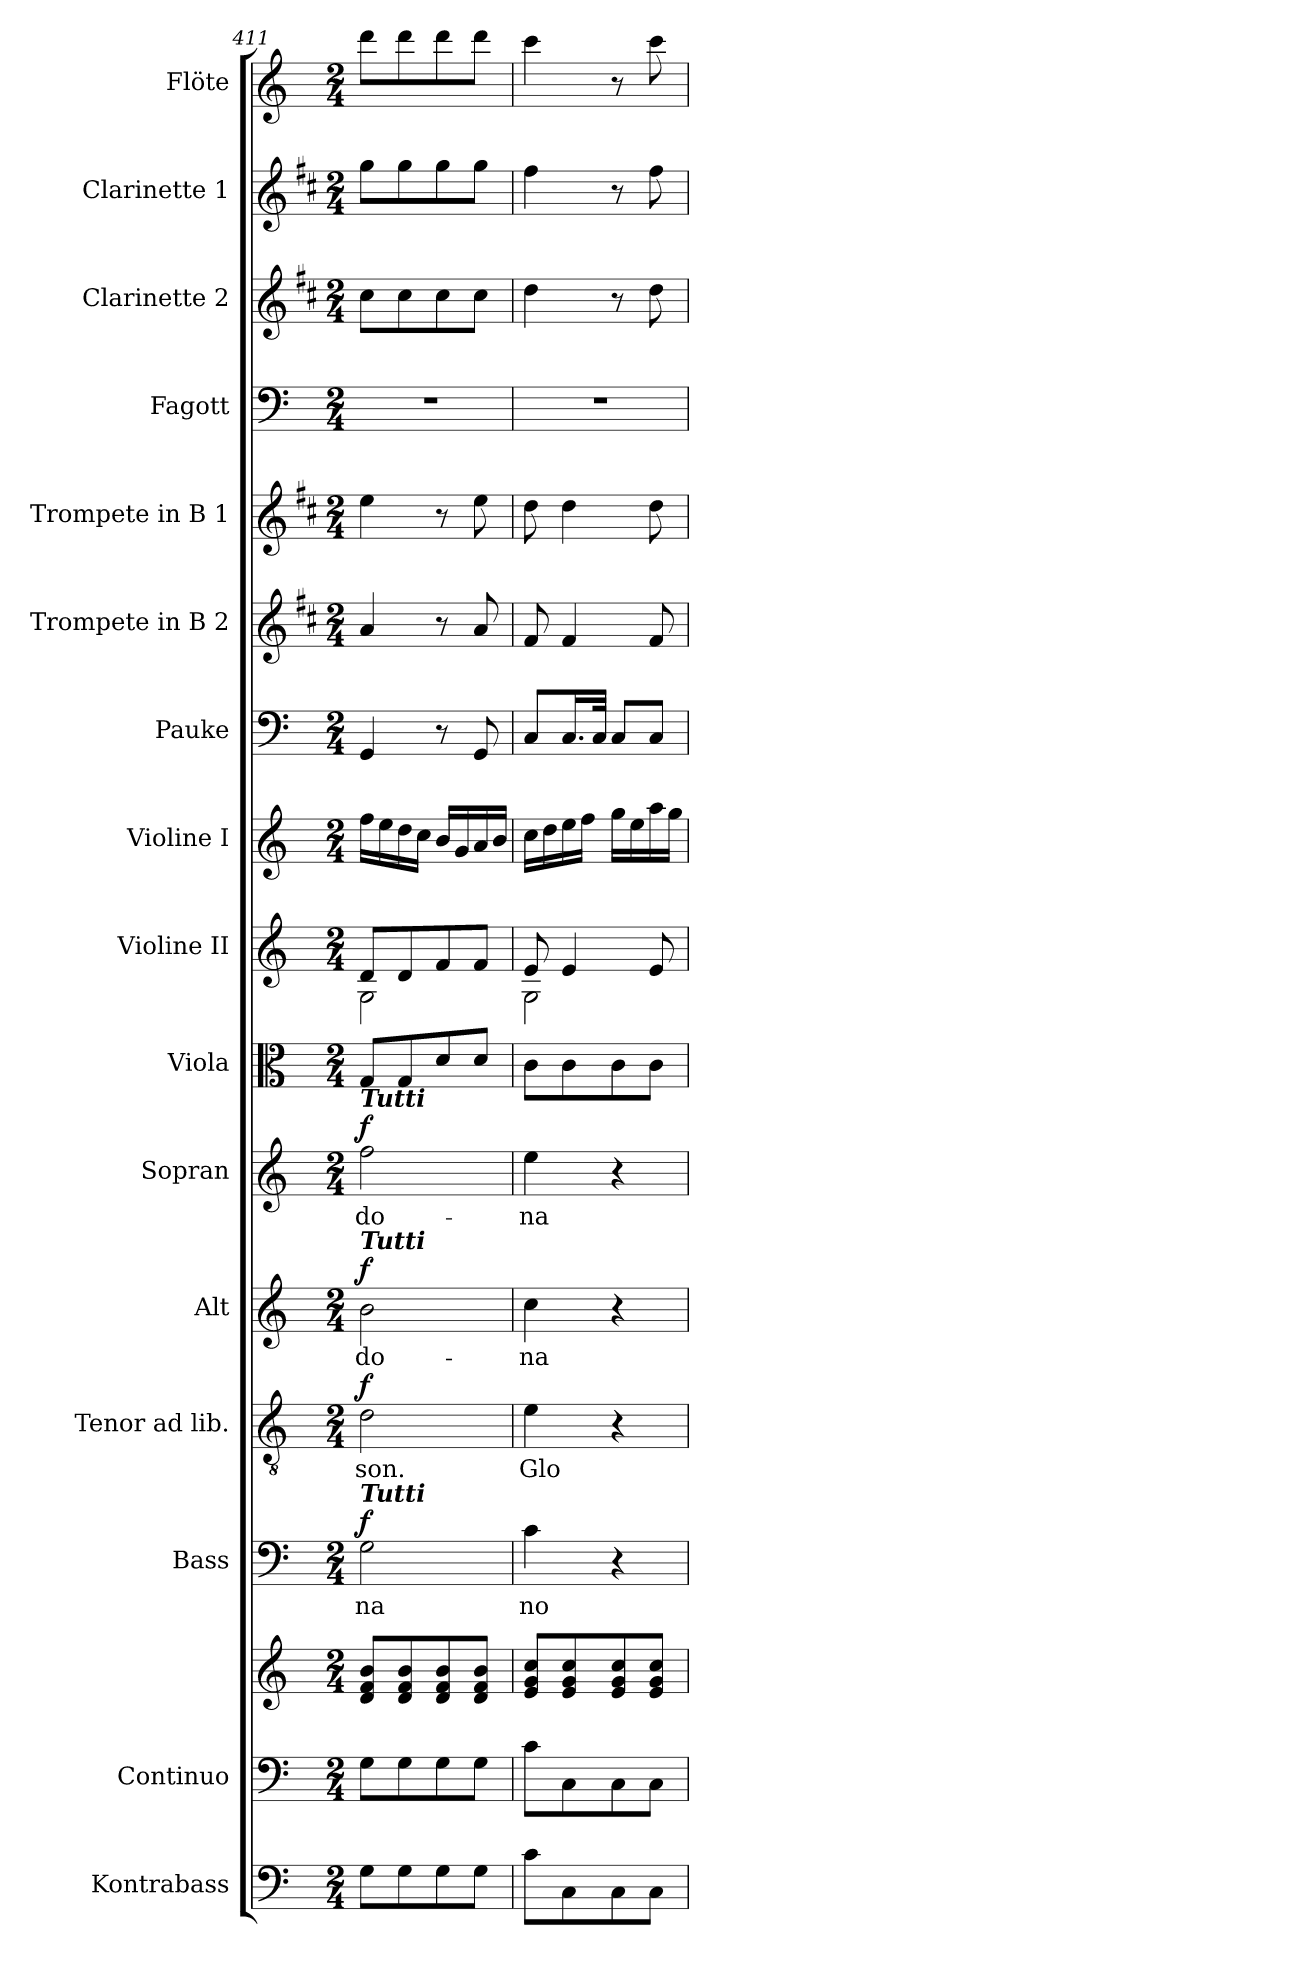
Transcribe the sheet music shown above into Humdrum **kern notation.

**kern	**kern	**kern	**kern	**text	**dynam	**kern	**text	**dynam	**kern	**text	**dynam	**kern	**text	**dynam	**kern	**kern	**kern	**kern	**kern	**kern	**kern	**kern	**kern	**kern
*part16	*part15	*part15	*part14	*part14	*part14	*part13	*part13	*part13	*part12	*part12	*part12	*part11	*part11	*part11	*part10	*part9	*part8	*part7	*part6	*part5	*part4	*part3	*part2	*part1
*staff17	*staff16	*staff15	*staff14	*staff14	*staff14	*staff13	*staff13	*staff13	*staff12	*staff12	*staff12	*staff11	*staff11	*staff11	*staff10	*staff9	*staff8	*staff7	*staff6	*staff5	*staff4	*staff3	*staff2	*staff1
*I"Kontrabass	*I"Continuo	*	*I"Bass	*	*	*I"Tenor ad lib.	*	*	*I"Alt	*	*	*I"Sopran	*	*	*I"Viola	*I"Violine II	*I"Violine I	*I"Pauke	*I"Trompete in B 2	*I"Trompete in B 1	*I"Fagott	*I"Clarinette 2	*I"Clarinette 1	*I"Flöte
*I'Kb.	*I'cont.	*	*I'B	*	*	*I'T	*	*	*I'A	*	*	*I'S	*	*	*I'Vla.	*I'Vl. II	*I'Vl. I	*I'Pk.	*	*	*I'Fg.	*I'Cl. 2	*I'Cl. 1	*I'Fl.
*clefF4	*clefF4	*clefG2	*clefF4	*	*	*clefGv2	*	*	*clefG2	*	*	*clefG2	*	*	*clefC3	*clefG2	*clefG2	*clefF4	*clefG2	*clefG2	*clefF4	*clefG2	*clefG2	*clefG2
*ITrd7c12	*	*	*	*	*	*	*	*	*	*	*	*	*	*	*	*	*	*	*ITrd1c2	*ITrd1c2	*	*ITrd1c2	*ITrd1c2	*
*k[]	*k[]	*k[]	*k[]	*	*	*k[]	*	*	*k[]	*	*	*k[]	*	*	*k[]	*k[]	*k[]	*k[]	*k[]	*k[]	*k[]	*k[]	*k[]	*k[]
*C:	*C:	*C:	*C:	*	*	*C:	*	*	*C:	*	*	*C:	*	*	*C:	*C:	*C:	*C:	*C:	*C:	*C:	*C:	*C:	*C:
*M2/4	*M2/4	*M2/4	*M2/4	*	*	*M2/4	*	*	*M2/4	*	*	*M2/4	*	*	*M2/4	*M2/4	*M2/4	*M2/4	*M2/4	*M2/4	*M2/4	*M2/4	*M2/4	*M2/4
=411	=411	=411	=411	=411	=411	=411	=411	=411	=411	=411	=411	=411	=411	=411	=411	=411	=411	=411	=411	=411	=411	=411	=411	=411
!	!	!	!	!	!	!	!	!	!	!	!	!LO:TX:a:Bi:t=Tutti	!	!	!	!	!	!	!	!	!	!	!	!
!	!	!	!	!	!	!	!	!	!LO:TX:a:Bi:t=Tutti	!	!	!	!	!	!	!	!	!	!	!	!	!	!	!
!	!	!	!LO:TX:a:Bi:t=Tutti	!	!	!	!	!	!	!	!	!	!	!	!	!	!	!	!	!	!	!	!	!
!	!	!	!	!LO:LY:b	!LO:DY:a	!	!LO:LY:b	!LO:DY:a	!	!LO:LY:b	!LO:DY:a	!	!LO:LY:b	!LO:DY:a	!	!	!	!	!	!	!	!	!	!
*	*	*	*	*	*	*	*	*	*	*	*	*	*	*	*	*^	*	*	*	*	*	*	*	*
8GG\L	8G\L	8d/ 8f/ 8b/L	2G\	-na	f	2d\	-son.	f	2b\	do-	f	2ff\	do-	f	8G/L	8d/L	2G\	16ff\LL	4GG/	4g/	4dd\	2r	8b\L	8ff\L	8ddd\L
.	.	.	.	.	.	.	.	.	.	.	.	.	.	.	.	.	.	16ee\	.	.	.	.	.	.	.
8GG\	8G\	8d/ 8f/ 8b/	.	.	.	.	.	.	.	.	.	.	.	.	8G/	8d/	.	16dd\	.	.	.	.	8b\	8ff\	8ddd\
.	.	.	.	.	.	.	.	.	.	.	.	.	.	.	.	.	.	16cc\JJ	.	.	.	.	.	.	.
8GG\	8G\	8d/ 8f/ 8b/	.	.	.	.	.	.	.	.	.	.	.	.	8d/	8f/	.	16b/LL	8r	8r	8r	.	8b\	8ff\	8ddd\
.	.	.	.	.	.	.	.	.	.	.	.	.	.	.	.	.	.	16g/	.	.	.	.	.	.	.
8GG\J	8G\J	8d/ 8f/ 8b/J	.	.	.	.	.	.	.	.	.	.	.	.	8d/J	8f/J	.	16a/	8GG/	8g/	8dd\	.	8b\J	8ff\J	8ddd\J
.	.	.	.	.	.	.	.	.	.	.	.	.	.	.	.	.	.	16b/JJ	.	.	.	.	.	.	.
=412	=412	=412	=412	=412	=412	=412	=412	=412	=412	=412	=412	=412	=412	=412	=412	=412	=412	=412	=412	=412	=412	=412	=412	=412	=412
!	!	!	!	!LO:LY:b	!	!	!LO:LY:b	!	!	!LO:LY:b	!	!	!LO:LY:b	!	!	!	!	!	!	!	!	!	!	!	!
8C\L	8c\L	8e/ 8g/ 8cc/L	4c\	no-	.	4e\	Glo-	.	4cc\	-na	.	4ee\	-na	.	8c\L	8e/	2G\	16cc\LL	8C/L	8e/	8cc\	2r	4cc\	4ee\	4ccc\
.	.	.	.	.	.	.	.	.	.	.	.	.	.	.	.	.	.	16dd\	.	.	.	.	.	.	.
8CC\	8C\	8e/ 8g/ 8cc/	.	.	.	.	.	.	.	.	.	.	.	.	8c\	4e/	.	16ee\	16.C/L	4e/	4cc\	.	.	.	.
.	.	.	.	.	.	.	.	.	.	.	.	.	.	.	.	.	.	16ff\JJ	.	.	.	.	.	.	.
.	.	.	.	.	.	.	.	.	.	.	.	.	.	.	.	.	.	.	32C/JJk	.	.	.	.	.	.
8CC\	8C\	8e/ 8g/ 8cc/	4r	.	.	4r	.	.	4r	.	.	4r	.	.	8c\	.	.	16gg\LL	8C/L	.	.	.	8r	8r	8r
.	.	.	.	.	.	.	.	.	.	.	.	.	.	.	.	.	.	16ee\	.	.	.	.	.	.	.
8CC\J	8C\J	8e/ 8g/ 8cc/J	.	.	.	.	.	.	.	.	.	.	.	.	8c\J	8e/	.	16aa\	8C/J	8e/	8cc\	.	8cc\	8ee\	8ccc\
.	.	.	.	.	.	.	.	.	.	.	.	.	.	.	.	.	.	16gg\JJ	.	.	.	.	.	.	.
*	*	*	*	*	*	*	*	*	*	*	*	*	*	*	*	*v	*v	*	*	*	*	*	*	*	*
=	=	=	=	=	=	=	=	=	=	=	=	=	=	=	=	=	=	=	=	=	=	=	=	=
*-	*-	*-	*-	*-	*-	*-	*-	*-	*-	*-	*-	*-	*-	*-	*-	*-	*-	*-	*-	*-	*-	*-	*-	*-
